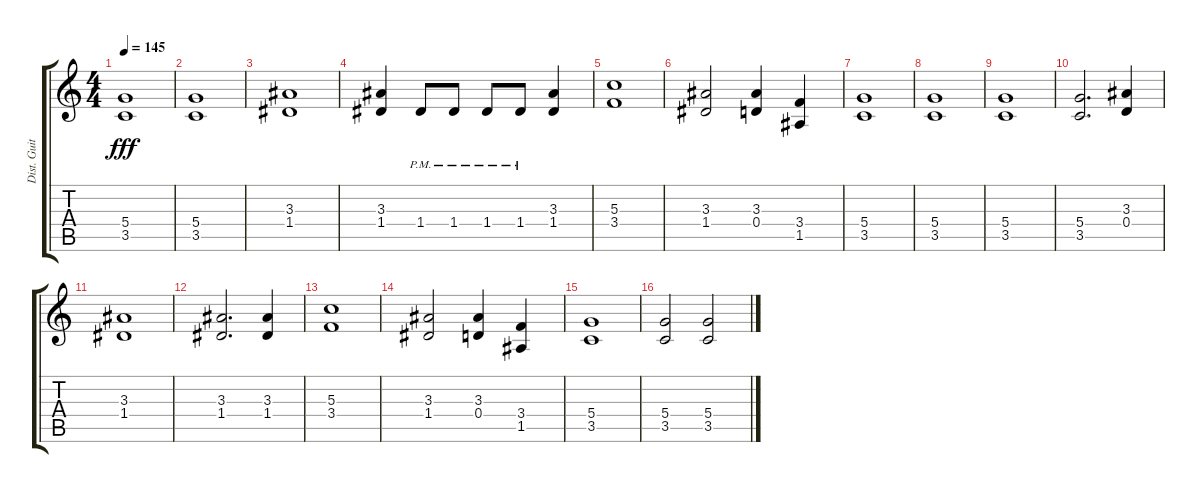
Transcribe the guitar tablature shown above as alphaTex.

\track ("Dist. Guitar" "Dist. Guit") {instrument distortionguitar}
\staff {score tabs}
\tuning (E4 B3 G3 D3 A2 E2) {hide}
\ts (4 4)
\tempo 145
\clef g2
\ks c
(5.4 3.5).1{dy fff} |
(5.4 3.5).1 |
(3.3 1.4).1 |
(3.3 1.4).4 1.4{pm}.8 1.4{pm}.8 1.4{pm}.8 1.4{pm}.8 (3.3 1.4).4 |
(5.3 3.4).1 |
(3.3 1.4).2 (3.3 0.4).4 (3.4 1.5).4 |
(5.4 3.5).1 |
(5.4 3.5).1 |
(5.4 3.5).1 |
(5.4 3.5).2{d} (3.3 0.4).4 |
(3.3 1.4).1 |
(3.3 1.4).2{d} (3.3 1.4).4 |
(5.3 3.4).1 |
(3.3 1.4).2 (3.3 0.4).4 (3.4 1.5).4 |
(5.4 3.5).1 |
(5.4 3.5).2 (5.4 3.5).2
